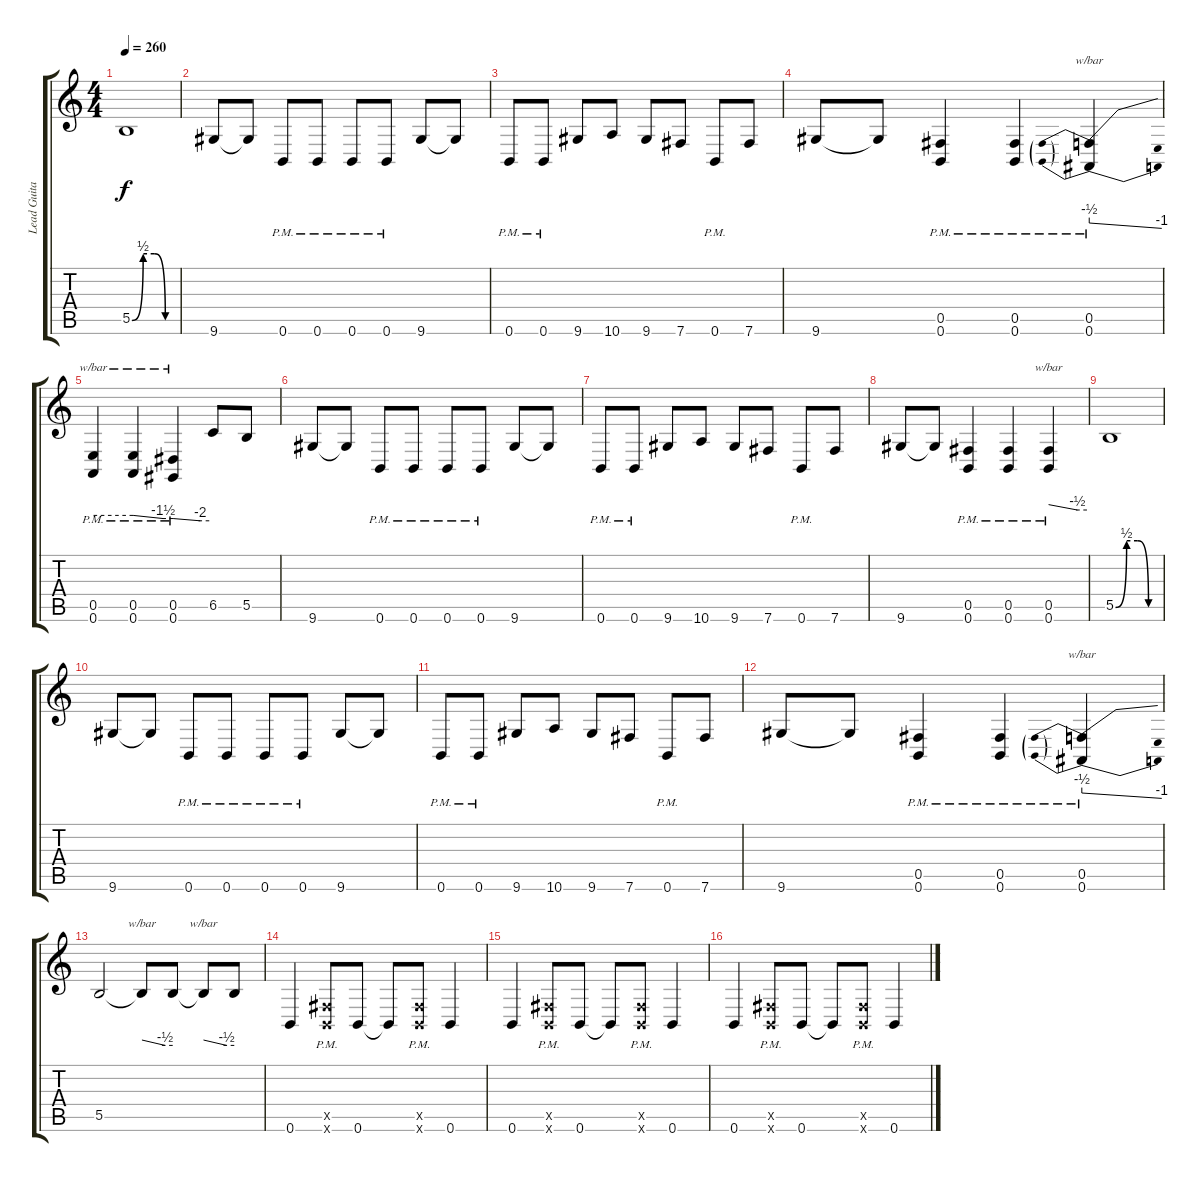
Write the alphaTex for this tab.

\track ("Lead Guitar" "Lead Guita") {instrument distortionguitar}
\staff {score tabs}
\tuning (Db4 Ab3 E3 B2 Gb2 B1) {hide}
\ts (4 4)
\tempo 260
\clef g2
\ks c
5.5{be (custom 0 0 15 2 30 2 45 0 60 0)}.1{dy f} |
9.6.8 9.6{t}.8 0.6{pm}.8 0.6{pm}.8 0.6{pm}.8 0.6{pm}.8 9.6.8 9.6{t}.8 |
0.6{pm}.8 0.6{pm}.8 9.6.8 10.6.8 9.6.8 7.6.8 0.6{pm}.8 7.6.8 |
9.6.8 9.6{t}.8 (0.5{pm} 0.6{pm}).4 (0.5{pm} 0.6{pm}).4 (0.5{pm} 0.6{pm}).4{tbe (predivedive default 0 -2 60 -4)} |
(0.5{pm} 0.6{pm}).4{tbe (hold default 0 -4 60 -4)} (0.5{pm} 0.6{pm}).4{tbe (custom default 0 -4 45 -6 60 -6)} (0.5{pm} 0.6{pm}).4{tbe (custom default 0 -6 45 -8 60 -8)} 6.5.8 5.5.8 |
9.6.8 9.6{t}.8 0.6{pm}.8 0.6{pm}.8 0.6{pm}.8 0.6{pm}.8 9.6.8 9.6{t}.8 |
0.6{pm}.8 0.6{pm}.8 9.6.8 10.6.8 9.6.8 7.6.8 0.6{pm}.8 7.6.8 |
9.6.8 9.6{t}.8 (0.5{pm} 0.6{pm}).4 (0.5{pm} 0.6{pm}).4 (0.5{pm} 0.6{pm}).4{tbe (custom default 0 0 45 -2 60 -2)} |
5.5{be (custom 0 0 15 2 30 2 45 0 60 0)}.1 |
9.6.8 9.6{t}.8 0.6{pm}.8 0.6{pm}.8 0.6{pm}.8 0.6{pm}.8 9.6.8 9.6{t}.8 |
0.6{pm}.8 0.6{pm}.8 9.6.8 10.6.8 9.6.8 7.6.8 0.6{pm}.8 7.6.8 |
9.6.8 9.6{t}.8 (0.5{pm} 0.6{pm}).4 (0.5{pm} 0.6{pm}).4 (0.5{pm} 0.6{pm}).4{tbe (predivedive default 0 -2 60 -4)} |
5.5.2 5.5{t}.8{tbe (custom default 0 0 45 -2 60 -2)} 5.5{t}.8 5.5{t}.8{tbe (custom default 0 0 45 -2 60 -2)} 5.5{t}.8 |
0.6.4 (0.5{pm x} 0.6{pm x}).8 0.6.8 0.6{t}.8 (0.5{pm x} 0.6{pm x}).8 0.6.4 |
0.6.4 (0.5{pm x} 0.6{pm x}).8 0.6.8 0.6{t}.8 (0.5{pm x} 0.6{pm x}).8 0.6.4 |
0.6.4 (0.5{pm x} 0.6{pm x}).8 0.6.8 0.6{t}.8 (0.5{pm x} 0.6{pm x}).8 0.6.4
